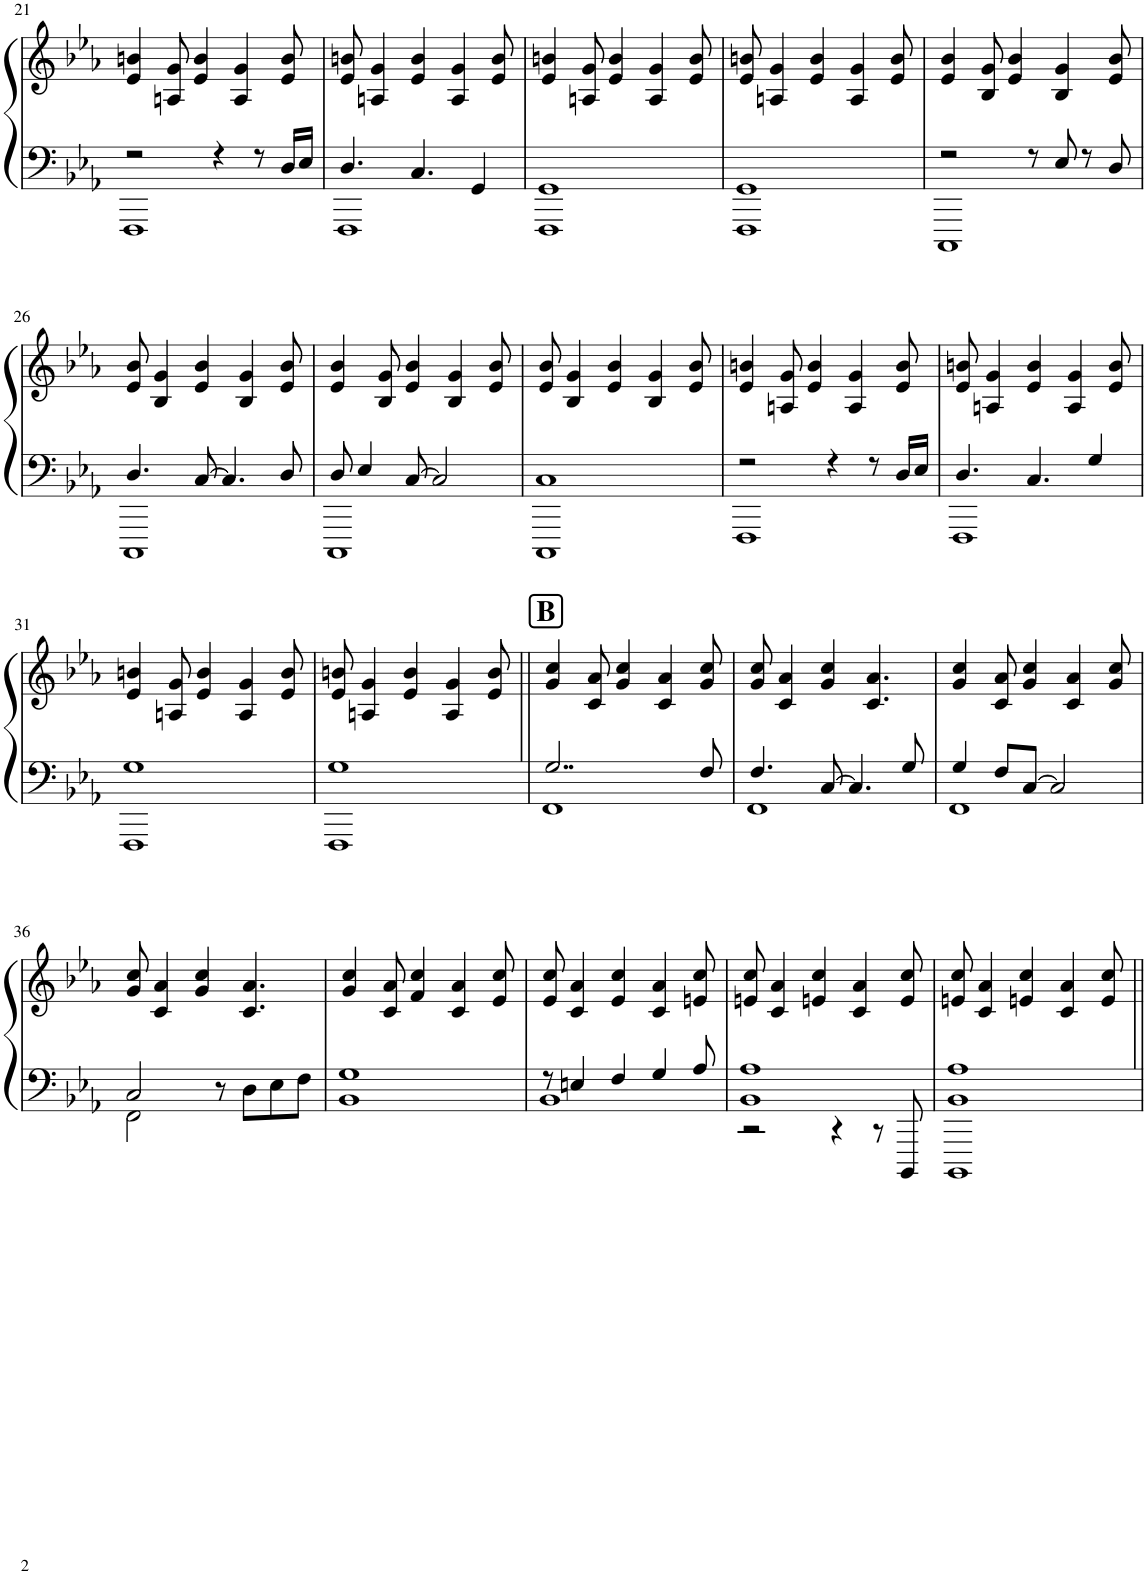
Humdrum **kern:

**kern	**kern
*part1	*part1
*staff2	*staff1
*I"Piano	*
*I'Pno	*
!!LO:PB:g=z
*clefF4	*clefG2
*k[b-e-a-]	*k[b-e-a-]
*M4/4	*M4/4
=21	=21
*^	*
2r	1FFF	4e-/ 4bn/
.	.	8An/ 8g/
.	.	4e-/ 4b/
4r	.	.
.	.	4A/ 4g/
8r	.	.
16D/LL	.	8e-/ 8b/
16E-/JJ	.	.
=22	=22	=22
4.D/	1FFF	8e-/ 8bn/
.	.	4An/ 4g/
4.C/	.	4e-/ 4b/
.	.	4A/ 4g/
4GG/	.	.
.	.	8e-/ 8b/
=23	=23	=23
1GG	1FFF	4e-/ 4bn/
.	.	8An/ 8g/
.	.	4e-/ 4b/
.	.	4A/ 4g/
.	.	8e-/ 8b/
=24	=24	=24
1GG	1FFF	8e-/ 8bn/
.	.	4An/ 4g/
.	.	4e-/ 4b/
.	.	4A/ 4g/
.	.	8e-/ 8b/
=25	=25	=25
2r	1CCC	4e-/ 4b-/
.	.	8B-/ 8g/
.	.	4e-/ 4b-/
8r	.	.
8E-/	.	4B-/ 4g/
8r	.	.
8D/	.	8e-/ 8b-/
!!LO:LB:g=z
=26	=26	=26
4.D/	1CCC	8e-/ 8b-/
.	.	4B-/ 4g/
[8C/	.	4e-/ 4b-/
4.C/]	.	.
.	.	4B-/ 4g/
8D/	.	8e-/ 8b-/
=27	=27	=27
8D/	1CCC	4e-/ 4b-/
4E-/	.	.
.	.	8B-/ 8g/
[8C/	.	4e-/ 4b-/
2C/]	.	.
.	.	4B-/ 4g/
.	.	8e-/ 8b-/
=28	=28	=28
1C	1CCC	8e-/ 8b-/
.	.	4B-/ 4g/
.	.	4e-/ 4b-/
.	.	4B-/ 4g/
.	.	8e-/ 8b-/
=29	=29	=29
2r	1FFF	4e-/ 4bn/
.	.	8An/ 8g/
.	.	4e-/ 4b/
4r	.	.
.	.	4A/ 4g/
8r	.	.
16D/LL	.	8e-/ 8b/
16E-/JJ	.	.
=30	=30	=30
4.D/	1FFF	8e-/ 8bn/
.	.	4An/ 4g/
4.C/	.	4e-/ 4b/
.	.	4A/ 4g/
4G/	.	.
.	.	8e-/ 8b/
!!LO:LB:g=z
=31	=31	=31
1G	1FFF	4e-/ 4bn/
.	.	8An/ 8g/
.	.	4e-/ 4b/
.	.	4A/ 4g/
.	.	8e-/ 8b/
=32	=32	=32
1G	1FFF	8e-/ 8bn/
.	.	4An/ 4g/
.	.	4e-/ 4b/
.	.	4A/ 4g/
.	.	8e-/ 8b/
=33||	=33||	=33||
!	!	!LO:TX:a:B:t=B
2..G/	1FF	4g/ 4cc/
.	.	8c/ 8a-/
.	.	4g/ 4cc/
.	.	4c/ 4a-/
8F/	.	8g/ 8cc/
=34	=34	=34
4.F/	1FF	8g/ 8cc/
.	.	4c/ 4a-/
[8C/	.	4g/ 4cc/
4.C/]	.	.
.	.	4.c/ 4.a-/
8G/	.	.
=35	=35	=35
4G/	1FF	4g/ 4cc/
8F/L	.	8c/ 8a-/
[8C/J	.	4g/ 4cc/
2C/]	.	.
.	.	4c/ 4a-/
.	.	8g/ 8cc/
!!LO:LB:g=z
=36	=36	=36
2C/	2FF\	8g/ 8cc/
.	.	4c/ 4a-/
.	.	4g/ 4cc/
8r	2ryy	.
8D\L	.	4.c/ 4.a-/
8E-\	.	.
8F\J	.	.
=37	=37	=37
1G	1BB-	4g/ 4cc/
.	.	8c/ 8a-/
.	.	4f/ 4cc/
.	.	4c/ 4a-/
.	.	8e-/ 8cc/
=38	=38	=38
8r	1BB-	8e-/ 8cc/
4En/	.	4c/ 4a-/
4F/	.	4e-/ 4cc/
4G/	.	4c/ 4a-/
8A-/	.	8en/ 8cc/
=39	=39	=39
*	*^	*
1A-	1BB-	2r	8en/ 8cc/
.	.	.	4c/ 4a-/
.	.	.	4en/ 4cc/
.	.	4r	.
.	.	.	4c/ 4a-/
.	.	8r	.
.	.	8BBBB-/	8e/ 8cc/
=40	=40	=40	=40
1A-	1BB-	1BBBB-	8en/ 8cc/
.	.	.	4c/ 4a-/
.	.	.	4en/ 4cc/
.	.	.	4c/ 4a-/
.	.	.	8e/ 8cc/
*v	*v	*v	*
=||	=||
*-	*-
